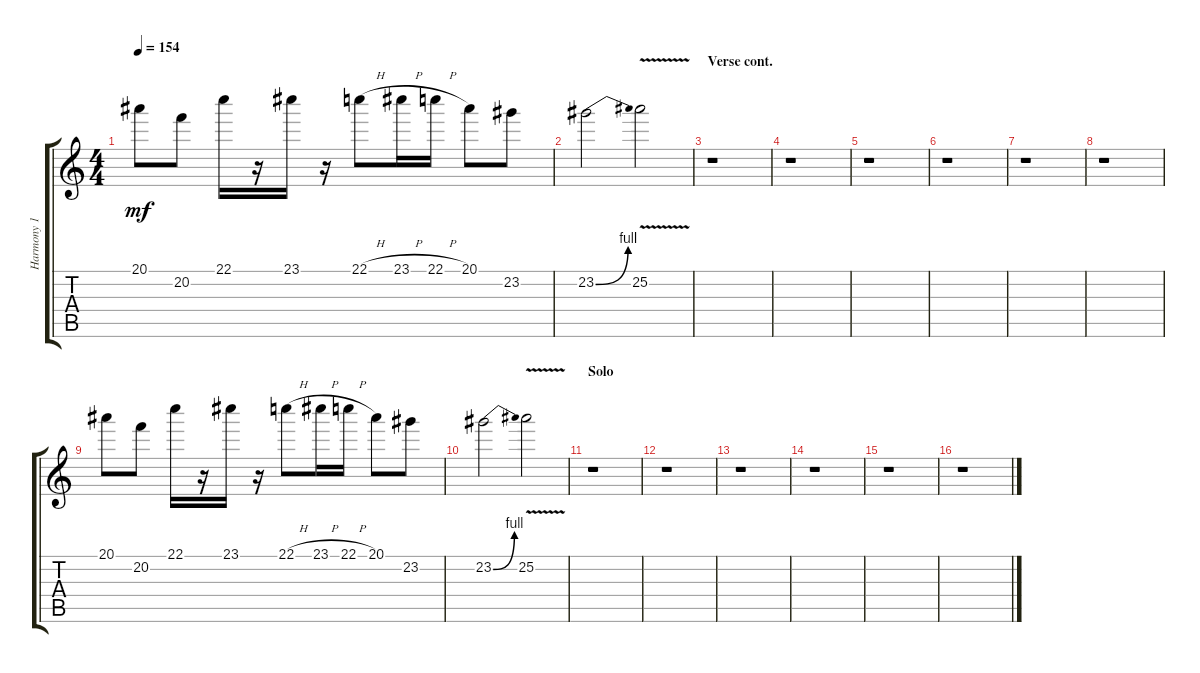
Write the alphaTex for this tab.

\track ("Harmony 1" "Harmony 1") {instrument overdrivenguitar}
\staff {score tabs}
\tuning (D4 A3 F3 C3 G2 C2) {hide}
\ts (4 4)
\tempo 154
\clef g2
\ks aminor
20.1.8{dy mf} 20.2.8 22.1.16 r.16 23.1.16 r.16 22.1{h}.8 23.1{h}.16 22.1{h}.16 20.1.8 23.2.8 |
23.2{be (bend 0 0 60 4)}.2 25.2{v}.2 |
\section ("" "Verse cont.")
r.1 |
r.1 |
r.1 |
r.1 |
r.1 |
r.1 |
20.1.8 20.2.8 22.1.16 r.16 23.1.16 r.16 22.1{h}.8 23.1{h}.16 22.1{h}.16 20.1.8 23.2.8 |
23.2{be (bend 0 0 60 4)}.2 25.2{v}.2 |
\section ("" "Solo")
r.1 |
r.1 |
r.1 |
r.1 |
r.1 |
r.1
